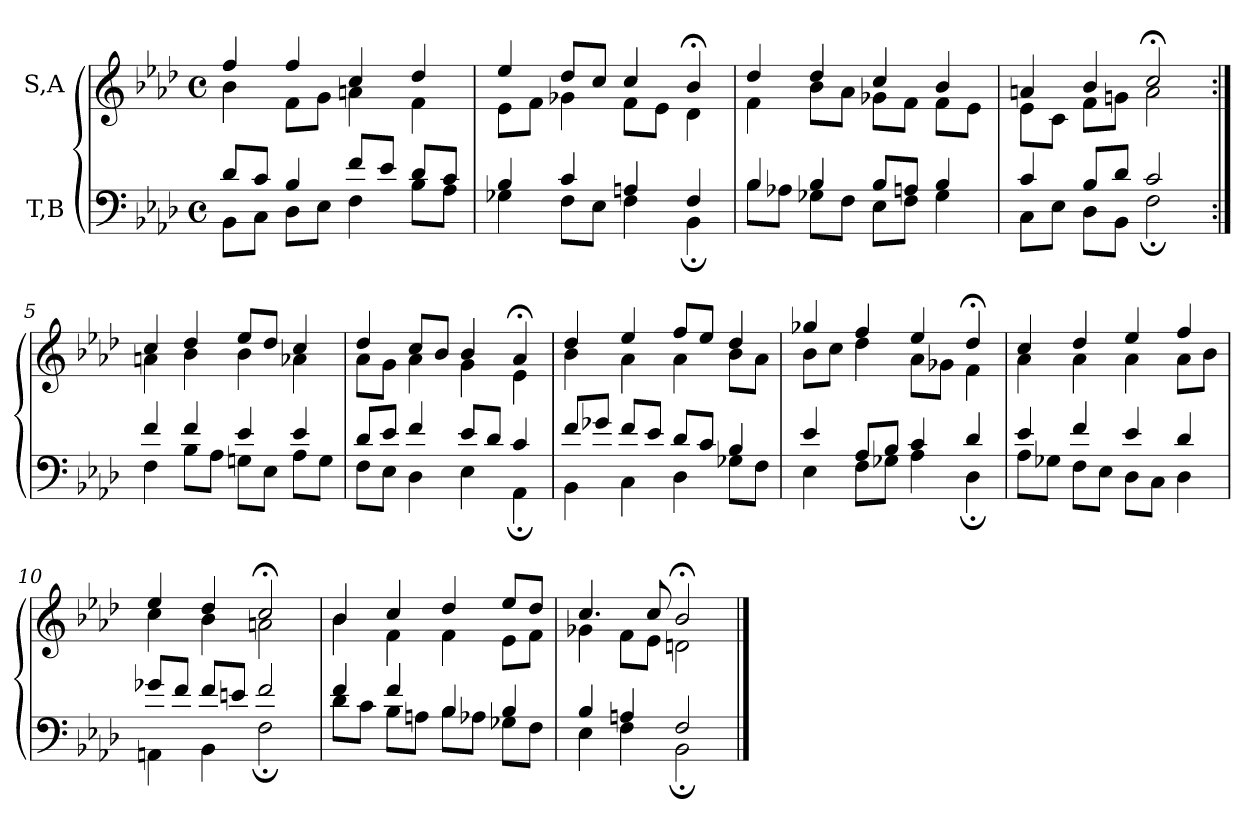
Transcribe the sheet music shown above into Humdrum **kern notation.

**kern	**kern
*part2	*part1
*staff2	*staff1
*I"T,B	*I"S,A
*clefF4	*clefG2
*k[b-e-a-d-]	*k[b-e-a-d-]
*M4/4	*M4/4
*met(c)	*met(c)
=1	=1
*^	*^
8d-L	8BB-L	4ff	4b-
8cJ	8CJ	.	.
4B-	8D-L	4ff	8fL
.	8E-J	.	8gJ
8fL	4F	4cc	4an
8e-J	.	.	.
8d-L	8B-L	4dd-	4f
8cJ	8A-J	.	.
=2	=2	=2	=2
4B-	4G-X	4ee-	8e-L
.	.	.	8fJ
4c	8FL	8dd-L	4g-X
.	8E-J	8ccJ	.
4An	4F	4cc	8fL
.	.	.	8e-J
4F	4BB-;	4b-;<	4d-
=3	=3	=3	=3
4B-	8B-L	4dd-	4f
.	8A-XJ	.	.
4B-	8G-XL	4dd-	8b-L
.	8FJ	.	8a-J
8B-L	8E-L	4cc	8g-XL
8AnJ	8FJ	.	8fJ
4B-	4G-	4b-	8fL
.	.	.	8e-J
=4	=4	=4	=4
4c	8CL	4an	8e-L
.	8E-J	.	8cJ
8B-L	8D-L	4b-	8fL
8d-J	8BB-J	.	8gnJ
2c	2F;	2cc;<	2a
=5:|!	=5:|!	=5:|!	=5:|!
4f	4F	4cc	4an
4f	8B-L	4dd-	4b-
.	8A-J	.	.
4e-	8GnL	8ee-L	4b-
.	8E-J	8dd-J	.
4e-	8A-L	4cc	4a-X
.	8GJ	.	.
=6	=6	=6	=6
8d-L	8FL	4dd-	8a-L
8e-J	8E-J	.	8gJ
4f	4D-	8ccL	4a-
.	.	8b-J	.
8e-L	4E-	4b-	4g
8d-J	.	.	.
4c	4AA-;	4a-;<	4e-
=7	=7	=7	=7
8fL	4BB-	4dd-	4b-
8g-XJ	.	.	.
8fL	4C	4ee-	4a-
8e-J	.	.	.
8d-L	4D-	8ffL	4a-
8cJ	.	8ee-J	.
4B-	8G-XL	4dd-	8b-L
.	8FJ	.	8a-J
=8	=8	=8	=8
4e-	4E-	4gg-X	8b-L
.	.	.	8ccJ
8A-L	8FL	4ff	4dd-
8B-J	8G-XJ	.	.
4c	4A-	4ee-	8a-L
.	.	.	8g-XJ
4d-	4D-;	4dd-;<	4f
=9	=9	=9	=9
4e-	8A-L	4cc	4a-
.	8G-XJ	.	.
4f	8FL	4dd-	4a-
.	8E-J	.	.
4e-	8D-L	4ee-	4a-
.	8CJ	.	.
4d-	4D-	4ff	8a-L
.	.	.	8b-J
=10	=10	=10	=10
8g-XL	4AAn	4ee-	4cc
8fJ	.	.	.
8fL	4BB-	4dd-	4b-
8enJ	.	.	.
2f	2F;	2cc;<	2an
=11	=11	=11	=11
4f	8d-L	4b-	4b-
.	8cJ	.	.
4f	8B-L	4cc	4f
.	8AnJ	.	.
4B-	8B-L	4dd-	4f
.	8A-XJ	.	.
4B-	8G-XL	8ee-L	8e-L
.	8FJ	8dd-J	8fJ
=12	=12	=12	=12
4B-	4E-	4.cc	4g-X
4An	4F	.	8fL
.	.	8cc	8e-J
2F	2BB-;	2b-;<	2dn
*v	*v	*	*
*	*v	*v
==	==
*-	*-
